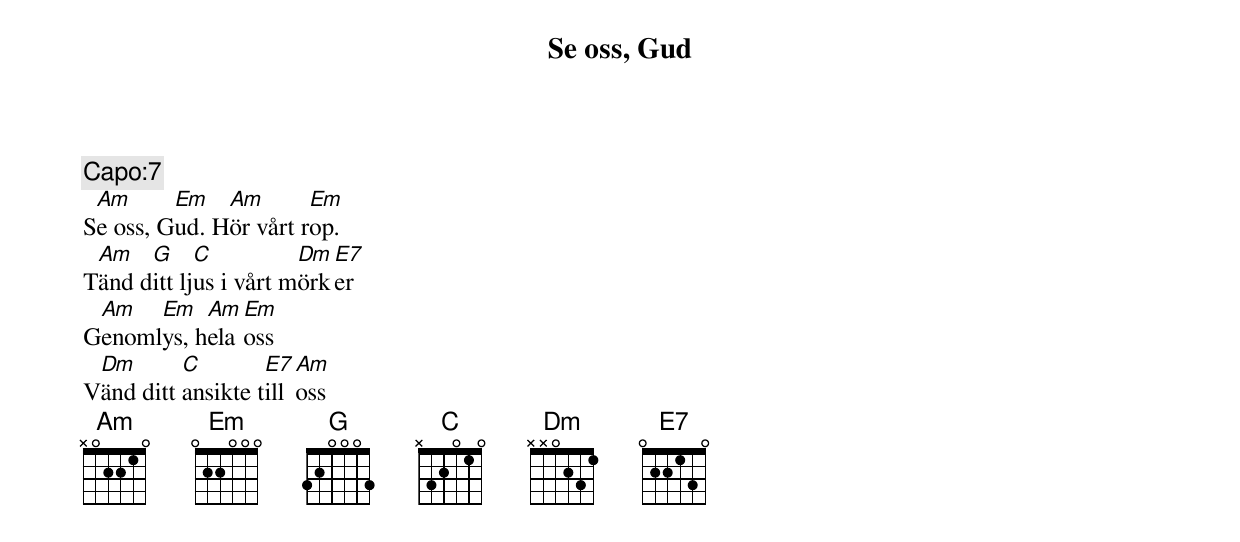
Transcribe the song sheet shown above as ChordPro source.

{t:Se oss, Gud}
{c:Capo:7}
S[Am]e oss, G[Em]ud. H[Am]ör vårt r[Em]op.
T[Am]änd d[G]itt lj[C]us i vårt m[Dm]örk[E7]er
G[Am]enoml[Em]ys, h[Am]ela [Em]oss
V[Dm]änd ditt [C]ansikte t[E7]ill [Am]oss
